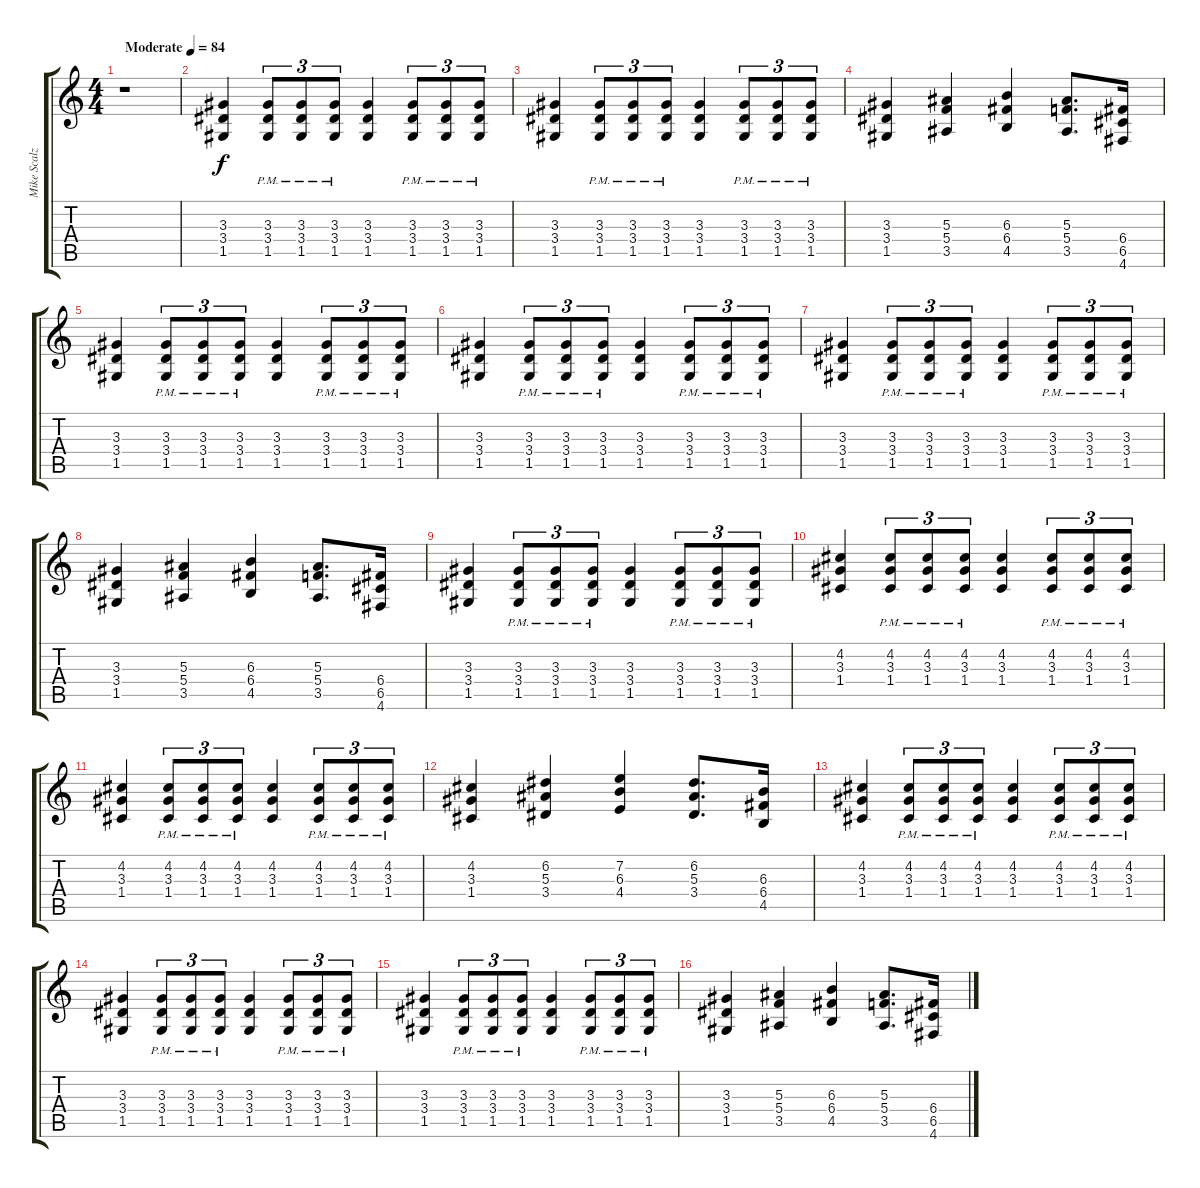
\track ("Mike Scalzi" "Mike Scalz") {instrument distortionguitar}
\staff {score tabs}
\tuning (D4 A3 F3 C3 G2 D2) {hide}
\ts (4 4)
\tempo (84 "Moderate")
\clef g2
\ks c
r.1{dy f instrument distortionguitar} |
(3.3 3.4 1.5).4 (3.3{pm} 3.4{pm} 1.5{pm}).8{tu (3 2)} (3.3{pm} 3.4{pm} 1.5{pm}).8{tu (3 2)} (3.3{pm} 3.4{pm} 1.5{pm}).8{tu (3 2)} (3.3 3.4 1.5).4 (3.3{pm} 3.4{pm} 1.5{pm}).8{tu (3 2)} (3.3{pm} 3.4{pm} 1.5{pm}).8{tu (3 2)} (3.3{pm} 3.4{pm} 1.5{pm}).8{tu (3 2)} |
(3.3 3.4 1.5).4 (3.3{pm} 3.4{pm} 1.5{pm}).8{tu (3 2)} (3.3{pm} 3.4{pm} 1.5{pm}).8{tu (3 2)} (3.3{pm} 3.4{pm} 1.5{pm}).8{tu (3 2)} (3.3 3.4 1.5).4 (3.3{pm} 3.4{pm} 1.5{pm}).8{tu (3 2)} (3.3{pm} 3.4{pm} 1.5{pm}).8{tu (3 2)} (3.3{pm} 3.4{pm} 1.5{pm}).8{tu (3 2)} |
(3.3 3.4 1.5).4 (5.3 5.4 3.5).4 (6.3 6.4 4.5).4 (5.3 5.4 3.5).8{d} (6.4 6.5 4.6).16 |
(3.3 3.4 1.5).4 (3.3{pm} 3.4{pm} 1.5{pm}).8{tu (3 2)} (3.3{pm} 3.4{pm} 1.5{pm}).8{tu (3 2)} (3.3{pm} 3.4{pm} 1.5{pm}).8{tu (3 2)} (3.3 3.4 1.5).4 (3.3{pm} 3.4{pm} 1.5{pm}).8{tu (3 2)} (3.3{pm} 3.4{pm} 1.5{pm}).8{tu (3 2)} (3.3{pm} 3.4{pm} 1.5{pm}).8{tu (3 2)} |
(3.3 3.4 1.5).4 (3.3{pm} 3.4{pm} 1.5{pm}).8{tu (3 2)} (3.3{pm} 3.4{pm} 1.5{pm}).8{tu (3 2)} (3.3{pm} 3.4{pm} 1.5{pm}).8{tu (3 2)} (3.3 3.4 1.5).4 (3.3{pm} 3.4{pm} 1.5{pm}).8{tu (3 2)} (3.3{pm} 3.4{pm} 1.5{pm}).8{tu (3 2)} (3.3{pm} 3.4{pm} 1.5{pm}).8{tu (3 2)} |
(3.3 3.4 1.5).4 (3.3{pm} 3.4{pm} 1.5{pm}).8{tu (3 2)} (3.3{pm} 3.4{pm} 1.5{pm}).8{tu (3 2)} (3.3{pm} 3.4{pm} 1.5{pm}).8{tu (3 2)} (3.3 3.4 1.5).4 (3.3{pm} 3.4{pm} 1.5{pm}).8{tu (3 2)} (3.3{pm} 3.4{pm} 1.5{pm}).8{tu (3 2)} (3.3{pm} 3.4{pm} 1.5{pm}).8{tu (3 2)} |
(3.3 3.4 1.5).4 (5.3 5.4 3.5).4 (6.3 6.4 4.5).4 (5.3 5.4 3.5).8{d} (6.4 6.5 4.6).16 |
(3.3 3.4 1.5).4 (3.3{pm} 3.4{pm} 1.5{pm}).8{tu (3 2)} (3.3{pm} 3.4{pm} 1.5{pm}).8{tu (3 2)} (3.3{pm} 3.4{pm} 1.5{pm}).8{tu (3 2)} (3.3 3.4 1.5).4 (3.3{pm} 3.4{pm} 1.5{pm}).8{tu (3 2)} (3.3{pm} 3.4{pm} 1.5{pm}).8{tu (3 2)} (3.3{pm} 3.4{pm} 1.5{pm}).8{tu (3 2)} |
(4.2 3.3 1.4).4 (4.2{pm} 3.3{pm} 1.4{pm}).8{tu (3 2)} (4.2{pm} 3.3{pm} 1.4{pm}).8{tu (3 2)} (4.2{pm} 3.3{pm} 1.4{pm}).8{tu (3 2)} (4.2 3.3 1.4).4 (4.2{pm} 3.3{pm} 1.4{pm}).8{tu (3 2)} (4.2{pm} 3.3{pm} 1.4{pm}).8{tu (3 2)} (4.2{pm} 3.3{pm} 1.4{pm}).8{tu (3 2)} |
(4.2 3.3 1.4).4 (4.2{pm} 3.3{pm} 1.4{pm}).8{tu (3 2)} (4.2{pm} 3.3{pm} 1.4{pm}).8{tu (3 2)} (4.2{pm} 3.3{pm} 1.4{pm}).8{tu (3 2)} (4.2 3.3 1.4).4 (4.2{pm} 3.3{pm} 1.4{pm}).8{tu (3 2)} (4.2{pm} 3.3{pm} 1.4{pm}).8{tu (3 2)} (4.2{pm} 3.3{pm} 1.4{pm}).8{tu (3 2)} |
(4.2 3.3 1.4).4 (6.2 5.3 3.4).4 (7.2 6.3 4.4).4 (6.2 5.3 3.4).8{d} (6.3 6.4 4.5).16 |
(4.2 3.3 1.4).4 (4.2{pm} 3.3{pm} 1.4{pm}).8{tu (3 2)} (4.2{pm} 3.3{pm} 1.4{pm}).8{tu (3 2)} (4.2{pm} 3.3{pm} 1.4{pm}).8{tu (3 2)} (4.2 3.3 1.4).4 (4.2{pm} 3.3{pm} 1.4{pm}).8{tu (3 2)} (4.2{pm} 3.3{pm} 1.4{pm}).8{tu (3 2)} (4.2{pm} 3.3{pm} 1.4{pm}).8{tu (3 2)} |
(3.3 3.4 1.5).4 (3.3{pm} 3.4{pm} 1.5{pm}).8{tu (3 2)} (3.3{pm} 3.4{pm} 1.5{pm}).8{tu (3 2)} (3.3{pm} 3.4{pm} 1.5{pm}).8{tu (3 2)} (3.3 3.4 1.5).4 (3.3{pm} 3.4{pm} 1.5{pm}).8{tu (3 2)} (3.3{pm} 3.4{pm} 1.5{pm}).8{tu (3 2)} (3.3{pm} 3.4{pm} 1.5{pm}).8{tu (3 2)} |
(3.3 3.4 1.5).4 (3.3{pm} 3.4{pm} 1.5{pm}).8{tu (3 2)} (3.3{pm} 3.4{pm} 1.5{pm}).8{tu (3 2)} (3.3{pm} 3.4{pm} 1.5{pm}).8{tu (3 2)} (3.3 3.4 1.5).4 (3.3{pm} 3.4{pm} 1.5{pm}).8{tu (3 2)} (3.3{pm} 3.4{pm} 1.5{pm}).8{tu (3 2)} (3.3{pm} 3.4{pm} 1.5{pm}).8{tu (3 2)} |
(3.3 3.4 1.5).4 (5.3 5.4 3.5).4 (6.3 6.4 4.5).4 (5.3 5.4 3.5).8{d} (6.4 6.5 4.6).16
